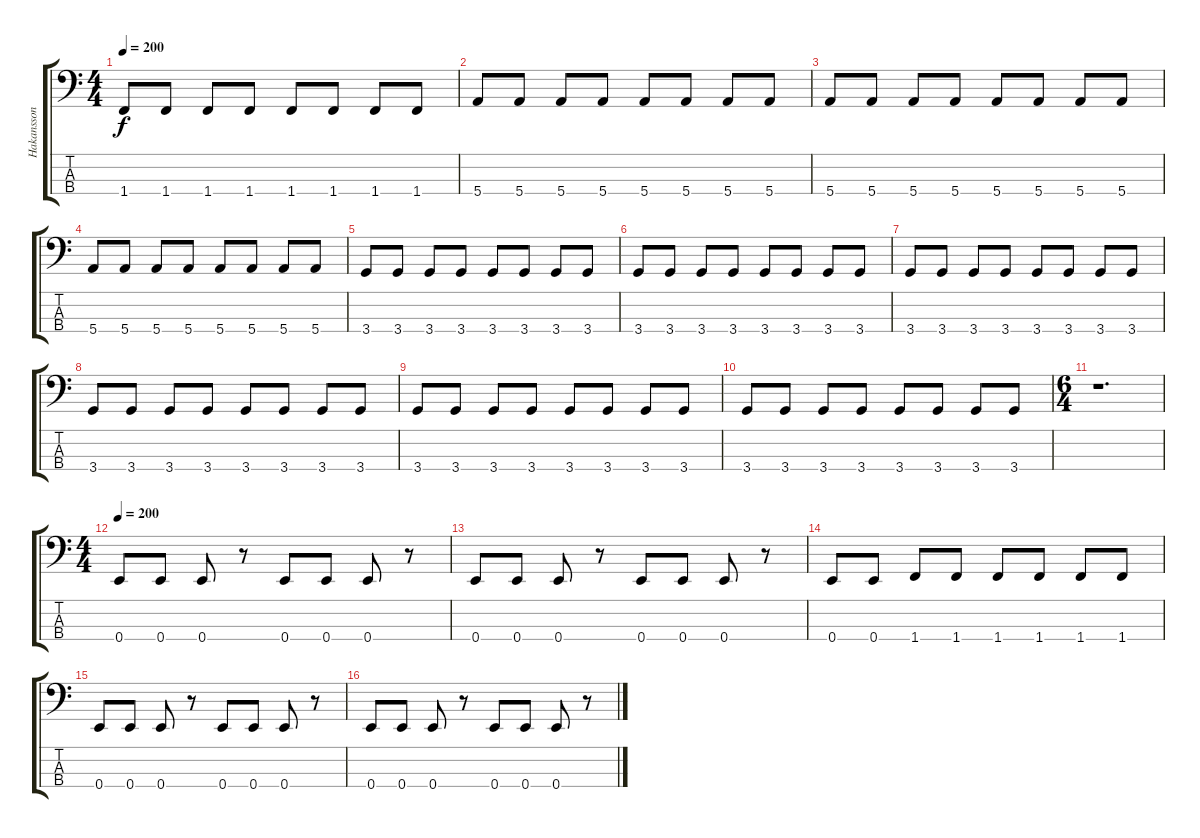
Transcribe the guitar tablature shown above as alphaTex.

\track ("Hakansson" "Hakansson") {instrument electricbasspick}
\staff {score tabs}
\tuning (G2 D2 A1 E1) {hide}
\ts (4 4)
\tempo 200
\clef f4
\ks c
1.4.8{dy f} 1.4.8 1.4.8 1.4.8 1.4.8 1.4.8 1.4.8 1.4.8 |
5.4.8 5.4.8 5.4.8 5.4.8 5.4.8 5.4.8 5.4.8 5.4.8 |
5.4.8 5.4.8 5.4.8 5.4.8 5.4.8 5.4.8 5.4.8 5.4.8 |
5.4.8 5.4.8 5.4.8 5.4.8 5.4.8 5.4.8 5.4.8 5.4.8 |
3.4.8 3.4.8 3.4.8 3.4.8 3.4.8 3.4.8 3.4.8 3.4.8 |
3.4.8 3.4.8 3.4.8 3.4.8 3.4.8 3.4.8 3.4.8 3.4.8 |
3.4.8 3.4.8 3.4.8 3.4.8 3.4.8 3.4.8 3.4.8 3.4.8 |
3.4.8 3.4.8 3.4.8 3.4.8 3.4.8 3.4.8 3.4.8 3.4.8 |
3.4.8 3.4.8 3.4.8 3.4.8 3.4.8 3.4.8 3.4.8 3.4.8 |
3.4.8 3.4.8 3.4.8 3.4.8 3.4.8 3.4.8 3.4.8 3.4.8 |
\ts (6 4)
r.1{d} |
\ts (4 4)
\tempo 200
0.4.8 0.4.8 0.4.8 r.8 0.4.8 0.4.8 0.4.8 r.8 |
0.4.8 0.4.8 0.4.8 r.8 0.4.8 0.4.8 0.4.8 r.8 |
0.4.8 0.4.8 1.4.8 1.4.8 1.4.8 1.4.8 1.4.8 1.4.8 |
0.4.8 0.4.8 0.4.8 r.8 0.4.8 0.4.8 0.4.8 r.8 |
0.4.8 0.4.8 0.4.8 r.8 0.4.8 0.4.8 0.4.8 r.8
